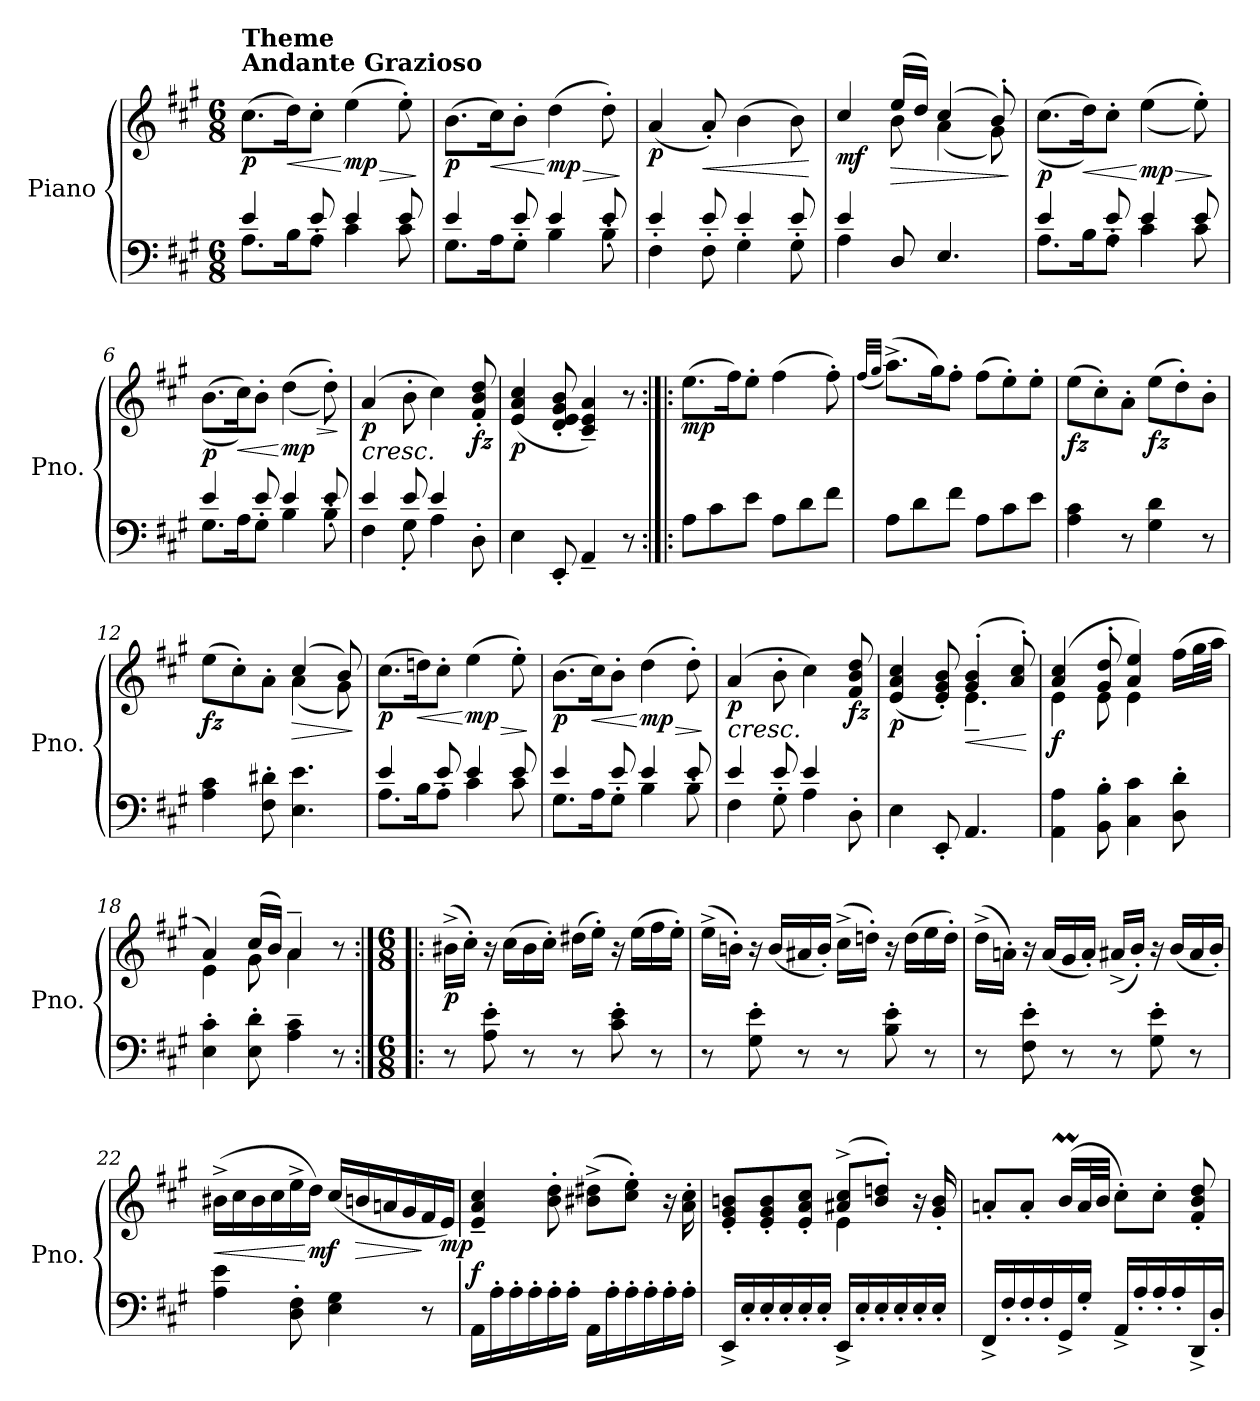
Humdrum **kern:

**kern	**kern	**dynam
*part1	*part1	*part1
*staff2	*staff1	*staff1/2
*I"Piano	*	*
*I'Pno.	*	*
*clefF4	*clefG2	*
*k[f#c#g#]	*k[f#c#g#]	*
*M6/8	*M6/8	*
*MM75	*MM75	*
=1	=1	=1
*^	*	*
!	!	!LO:TX:a:B:t=Andante Grazioso	!
!	!	!LO:TX:B:t=Theme	!
!	!	!	!LO:DY:b
8.A\L	4e/	(>8.cc#\L	p
!	!	!	!LO:HP:b
16B\K	.	16dd\K)	<
8A'\J	8e'/	8cc#'\J	.
!	!	!	!LO:HP:n=1:b
!	!	!	!LO:DY:n=1:b
4c#\	4e/	(>4ee\	[ > mp
8c#'\	8e/	8ee'\)	.
*v	*v	*	*
.	.	]
=2	=2	=2
*^	*	*
!	!	!	!LO:DY:b
8.G#\L	4e/	(>8.b\L	p
!	!	!	!LO:HP:b
16A\K	.	16cc#\K)	<
8G#'\J	8e'/	8b'\J	.
!	!	!	!LO:HP:n=1:b
!	!	!	!LO:DY:n=1:b
4B\	4e/	(>4dd\	[ > mp
8B'\	8e'/	8dd'\)	.
*v	*v	*	*
.	.	]
=3	=3	=3
*^	*	*
!	!	!	!LO:DY:b
4F#'\	4e/	(<4a/	p
!	!	!	!LO:HP:b
8F#'\	8e/	8a'/)	<
4G#'\	4e/	(>4b\	.
8G#'\	8e/	8b\)	.
*v	*v	*	*
.	.	[
=4	=4	=4
*^	*^	*
!	!	!	!	!LO:DY:b
4A\	4e/	4cc#/	4ryy	mf
!	!	!	!	!LO:HP:b
8D/	2ryy	(>16ee/LL	8b\	>
.	.	16dd/JJ)	.	.
4.E/	.	(>4cc#/	(<4a\	.
.	.	8b'/)	8g#\)	.
*v	*v	*	*	*
*	*v	*v	*
.	.	]
=5	=5	=5
*^	*	*
!	!	!	!LO:DY:b
8.A\L	4e/	(>(>8.cc#\L	p
!	!	!	!LO:HP:b
16B\K	.	16dd\K))	<
8A'\J	8e'/	8cc#'\J	.
!	!	!	!LO:HP:n=1:b
!	!	!	!LO:DY:n=1:b
4c#\	4e/	(>(>4ee\	[ > mp
8c#'\	8e/	8ee'\))	.
*v	*v	*	*
.	.	]
!!LO:LB:g=z
=6	=6	=6
*^	*	*
!	!	!	!LO:DY:b
8.G#\L	4e/	(>(>8.b\L	p
!	!	!	!LO:HP:b
16A\K	.	16cc#\K))	<
8G#'\J	8e'/	8b'\J	.
!	!	!	!LO:HP:n=1:b
!	!	!	!LO:DY:n=1:b
4B\	4e/	(>(>4dd\	[ > mp
8B'\	8e'/	8dd'\))	.
*v	*v	*	*
.	.	]
=7	=7	=7
*^	*	*
!	!	!	!LO:HP:b
!	!	!	!LO:DY:n=1:b
4e/	4F#\	(>4a/	< p
8e/	8G#'\	8b'\	.
4e/	4A\	4cc#\)	.
!	!	!	!LO:DY:n=2:b
8D'\	8ryy	8f#/' 8b/' 8dd/'	fz
*v	*v	*	*
.	.	[
=8	=8	=8
!	!	!LO:DY:b
4E\	(<4e/ 4a/ 4cc#/	p
8EE'/	8d/' 8e/' 8g#/' 8b/'	.
4AA~/	4c#/~ 4e/~ 4a/~)	.
8r	8r	.
=9:|!|:	=9:|!|:	=9:|!|:
!	!	!LO:DY:b
8A\L	(>8.ee\L	mp
8c#\	.	.
.	16ff#\K)	.
8e\J	8ee'\J	.
8A\L	(>4ff#\	.
8d\	.	.
8f#\J	8ff#'\)	.
=10	=10	=10
.	(<32qff#/LLL	.
.	32qgg#/JJJ	.
8A\L	(>8.aa^\L)	.
8d\	.	.
.	16gg#\K)	.
8f#\J	8ff#'\J	.
8A\L	(>8ff#\L	.
8c#\	8ee'\)	.
8e\J	8ee'\J	.
=11	=11	=11
!	!	!LO:DY:b
4A\ 4c#\	(>8ee\L	fz
.	8cc#'\)	.
8r	8a'\J	.
!	!	!LO:DY:b
4G#\ 4d\	(>8ee\L	fz
.	8dd'\)	.
8r	8b'\J	.
!!LO:LB:g=z
=12	=12	=12
*	*^	*
!	!	!	!LO:DY:b
4A\ 4c#\	(>8ee\L	4.ryy	fz
.	8cc#'\)	.	.
8F#\' 8d#X\'	8a'\J	.	.
!	!	!	!LO:HP:b
4.E\ 4.e\	(>4cc#/	(<4a\	>
.	8b/)	8g#\)	.
*	*v	*v	*
.	.	]
=13	=13	=13
*^	*	*
!	!	!	!LO:DY:b
8.A\L	4e/	(>8.cc#\L	p
!	!	!	!LO:HP:b
16B\K	.	16ddn\K)	<
8A'\J	8e/	8cc#'\J	.
!	!	!	!LO:HP:n=1:b
!	!	!	!LO:DY:n=1:b
4c#\	4e/	(>4ee\	[ > mp
8c#'\	8e/	8ee'\)	.
*v	*v	*	*
.	.	]
=14	=14	=14
*^	*	*
!	!	!	!LO:DY:b
8.G#\L	4e/	(>8.b\L	p
!	!	!	!LO:HP:b
16A\K	.	16cc#\K)	<
8G#'\J	8e/	8b'\J	.
!	!	!	!LO:HP:n=1:b
!	!	!	!LO:DY:n=1:b
4B\	4e/	(>4dd\	[ > mp
8B'\	8e/	8dd'\)	.
*v	*v	*	*
.	.	]
=15	=15	=15
*^	*	*
!	!	!	!LO:HP:b
!	!	!	!LO:DY:n=1:b
4F#\	4e/	(>4a/	< p
8G#'\	8e/	8b'\	.
4A\	4e/	4cc#\)	.
!	!	!	!LO:DY:n=2:b
8D'\	8ryy	8f#/ 8b/ 8dd/	fz
*v	*v	*	*
.	.	[
=16	=16	=16
*	*^	*
!	!	!	!LO:DY:b
4E\	(<4e/ 4a/ 4cc#/	4.ryy	p
8EE'/	8e/' 8g#/' 8b/')	.	.
!	!	!	!LO:HP:b
4.AA/	(>4g#/' 4b/'	4.e~\	<
.	8a/' 8cc#/')	.	.
*	*v	*v	*
.	.	[
=17	=17	=17
*	*^	*
!	!	!	!LO:DY:b
4AA\ 4A\	(>4a/ 4cc#/	4e\	f
8BB\' 8B\'	8g#/' 8dd/'	8e\	.
4C#\ 4c#\	4a/ 4ee/)	4e\	.
8D\' 8d\'	(>16ff#\LL	8ryy	.
.	32gg#\L	.	.
.	32aa\JJJ	.	.
!!LO:LB:g=z	!!
=18	=18	=18	=18
4E\' 4c#\'	4a/)	4e\	.
8E\' 8d\'	(>16cc#/LL	8g#\	.
.	16b/JJ)	.	.
4A\~ 4c#\~	4a~/	4a\	.
8r	8r	8ryy	.
*	*v	*v	*
!!LO:PB:g=z
=19:|!|:	=19:|!|:	=19:|!|:
*M6/8	*M6/8	*
*	*^	*
!	!LO:TX:a:B:t=Variation I	!	!
!	!	!	!LO:DY:b
*	*v	*v	*
8r	(>16b#X^\LL	p
.	16cc#'\JJ)	.
8A\' 8e\'	16r	.
.	(>16cc#\LL	.
8r	16b#\	.
.	16cc#'\JJ)	.
8r	(>16dd#X\LL	.
.	16ee'\JJ)	.
8c#\' 8e\'	16r	.
.	(>16ee\LL	.
8r	16ff#\	.
.	16ee'\JJ)	.
=20	=20	=20
8r	(>16ee^\LL	.
.	16bn'\JJ)	.
8G#\' 8e\'	16r	.
.	(<16b/LL	.
8r	16a#X/	.
.	16b'/JJ)	.
8r	(>16cc#^\LL	.
.	16ddn'\JJ)	.
8B\' 8e\'	16r	.
.	(>16dd\LL	.
8r	16ee\	.
.	16dd'\JJ)	.
=21	=21	=21
8r	(>16dd^\LL	.
.	16an'\JJ)	.
8F#\' 8e\'	16r	.
.	(<16a/LL	.
8r	16g#/	.
.	16a'/JJ)	.
8r	(<16a#X^/LL	.
.	16b'/JJ)	.
8G#\' 8e\'	16r	.
.	(<16b/LL	.
8r	16a#/	.
.	16b'/JJ)	.
!!LO:LB:g=z
=22	=22	=22
!	!	!LO:HP:b
4A\ 4e\	(>16b#X^\LL	<
.	16cc#\	.
.	16b#\	.
.	16cc#\	.
8D\' 8F#\'	16ee^\	.
!	!	!LO:DY:n=1:b
.	16dd\JJ)	[ mf
4E\ 4G#\	(<16cc#/LL	.
!	!	!LO:HP:b
.	16bn/	>
.	16an/	.
.	16g#/	.
8r	16f#/	]
!	!	!LO:DY:n=2:b
.	16e/JJ)	mp
=23	=23	=23
!	!	!LO:DY:b
16AA\LL	4e/~ 4a/~ 4cc#/~	f
16A'\	.	.
16A'\	.	.
16A'\	.	.
16A'\	8b\' 8dd\'	.
16A'\JJ	.	.
16AA\LL	(>8b#X\^ 8dd#X\^L	.
16A'\	.	.
16A'\	8cc#\' 8ee\'J)	.
16A'\	.	.
16A'\	16r	.
16A'\JJ	16a\' 16cc#\'	.
=24	=24	=24
*	*^	*
16EE^/LL	8e/' 8g#/' 8bn/'L	4.ryy	.
16E'/	.	.	.
16E'/	8e/' 8g#/' 8b/'	.	.
16E'/	.	.	.
16E'/	8e/' 8a/' 8cc#/'J	.	.
16E'/JJ	.	.	.
16EE^/LL	(>8a#X/^ 8cc#/^L	4e\	.
16E'/	.	.	.
16E'/	8b/' 8ddn/'J)	.	.
16E'/	.	.	.
16E'/	16r	8ryy	.
16E'/JJ	16g#/' 16b/'	.	.
*	*v	*v	*
!!LO:LB:g=z
=25	=25	=25
16FF#^/LL	8an'/L	.
16F#'/	.	.
16F#'/	8a'/J	.
16F#'/	.	.
16GG#^/	(<16bM/LL	.
16G#'/JJ	32a/L	.
.	32b/JJJ	.
16AA^/LL	8cc#'\L)	.
16A'/	.	.
16A'/	8cc#'\J	.
16A'/	.	.
16DD^/	8f#/' 8b/' 8dd/'	.
16D'/JJ	.	.
=	=	=
*-	*-	*-
